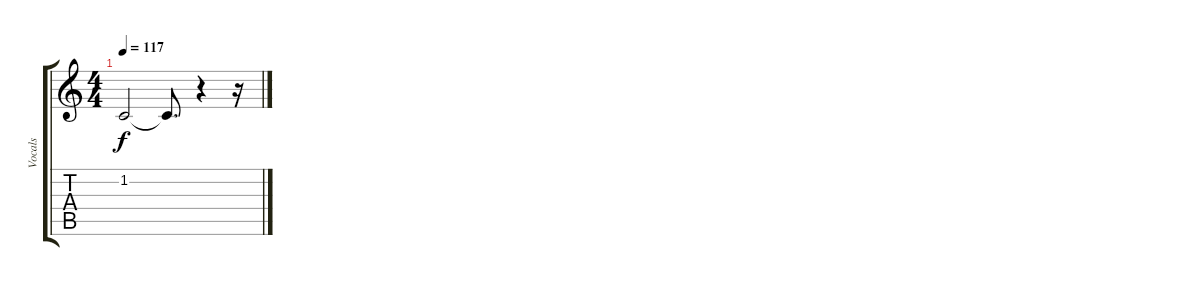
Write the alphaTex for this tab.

\track ("Vocals" "Vocals") {instrument altosax}
\staff {score tabs}
\tuning (E4 B3 G3 D3 A2 E2) {hide}
\ts (4 4)
\tempo 117
\clef g2
\ks c
1.2{t}.2{dy f} 1.2{t}.8{d} r.4 r.16
